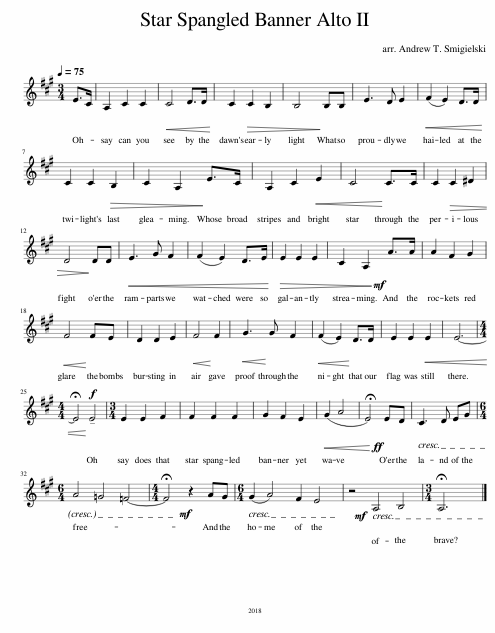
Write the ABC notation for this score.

X:1
L:1/8
Q:1/4=75
M:3/4
I:linebreak $
K:A
V:1 treble
V:1
 E>C | A,2 C2 C2 |!<(! C4 D>D!<)! | C2!>(! C2 B,2 | B,4!>)! B,B, | %5
 E3 D E2 |!<(! (F2 E2) D>D!<)! |$ C2 C2!>(! B,2 | C2 A,2!>)! E>C | A,2 C2!<(! E2 | %10
 C4!<)! C>C | C2!>(! C2 ^D2 |$ D4!>)! DD |!<(! E3 G F2 | (F2 E2) D>E!<)! | %15
!>(! E2 E2 E2 | C2 A,2!>)!!mf! A>A | A2 F2 G2 |$!<(! F4!<)! FE | D2 D2 E2 | %20
!<(! F4!<)! F2 |!<(! G3!<)! G F2 |!<(! (F2 E2)!<)! D>D | E2 E2!<(! E2 | E6- |$ %25
[M:4/4] !fermata!E4!<)!!f! !tenuto!E4 |[M:3/4] E2 E2 F2 | F2 F2 F2 | G2 F2 E2 |!<(! (G2 A4 | %30
 !fermata!E4)!<)!!ff! ED | C3 D EG |$[M:6/4] A4 =G4 =F4- |[M:4/4] !fermata!F4 z2!mf! AG |[M:6/4] (G2 A4) F2 E4 | %35
 z4!mf! A,4 B,4 |[M:3/4] !fermata!A,6 |] %37
